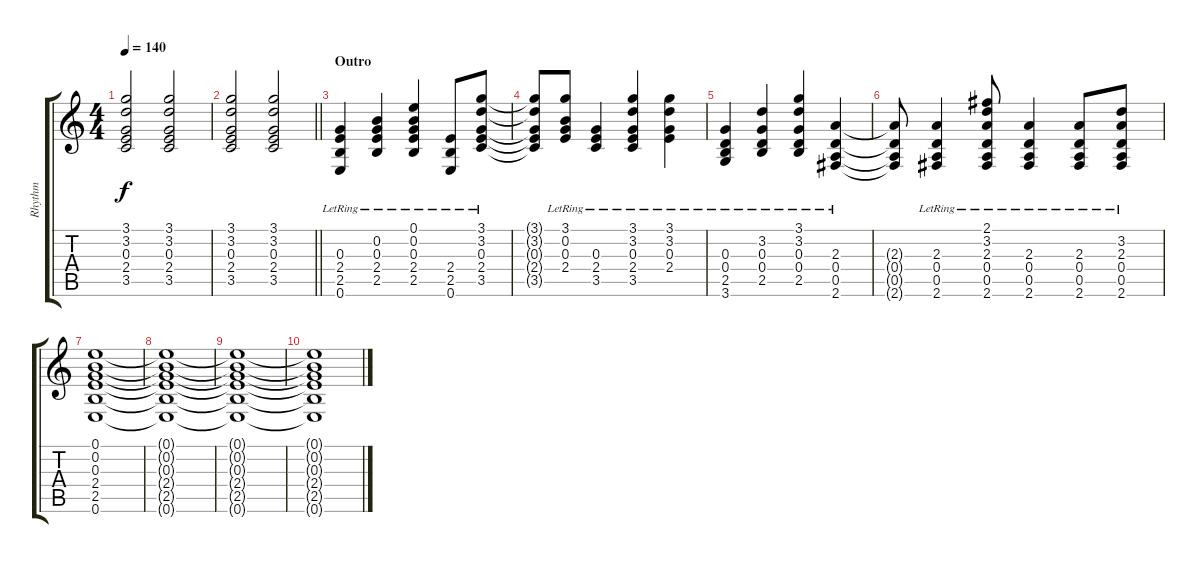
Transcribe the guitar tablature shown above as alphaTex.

\track ("Rhythm" "Rhythm") {instrument acousticguitarsteel}
\staff {score tabs}
\tuning (E4 B3 G3 D3 A2 E2) {hide}
\ts (4 4)
\tempo 140
\clef g2
\ks c
(3.1 3.2 0.3 2.4 3.5).2{dy f} (3.1 3.2 0.3 2.4 3.5).2 |
\barLineRight lightlight
(3.1 3.2 0.3 2.4 3.5).2 (3.1 3.2 0.3 2.4 3.5).2 |
\section ("" "Outro")
(0.3{lr} 2.4{lr} 2.5{lr} 0.6{lr}).4 (0.2{lr} 0.3{lr} 2.4{lr} 2.5{lr}).4 (0.1{lr} 0.2{lr} 0.3{lr} 2.4{lr} 2.5{lr}).4 (2.4{lr} 2.5{lr} 0.6{lr}).8 (3.1{lr} 3.2{lr} 0.3{lr} 2.4{lr} 3.5{lr}).8 |
(3.1{t} 3.2{t} 0.3{t} 2.4{t} 3.5{t}).8 (3.1{lr} 0.2{lr} 0.3{lr} 2.4{lr}).8 (0.3{lr} 2.4{lr} 3.5{lr}).4 (3.1{lr} 3.2{lr} 0.3{lr} 2.4{lr} 3.5{lr}).4 (3.1{lr} 3.2{lr} 0.3{lr} 2.4{lr}).4 |
(0.3{lr} 0.4{lr} 2.5{lr} 3.6{lr}).4 (3.2{lr} 0.3{lr} 0.4{lr} 2.5{lr}).4 (3.1{lr} 3.2{lr} 0.3{lr} 0.4{lr} 2.5{lr}).4 (2.3{lr} 0.4{lr} 0.5{lr} 2.6{lr}).4 |
(2.3{t} 0.4{t} 0.5{t} 2.6{t}).8 (2.3{lr} 0.4{lr} 0.5{lr} 2.6{lr}).4 (2.1{lr} 3.2{lr} 2.3{lr} 0.4{lr} 0.5{lr} 2.6{lr}).8 (2.3{lr} 0.4{lr} 0.5{lr} 2.6{lr}).4 (2.3{lr} 0.4{lr} 0.5{lr} 2.6{lr}).8 (3.2{lr} 2.3{lr} 0.4{lr} 0.5{lr} 2.6{lr}).8 |
(0.1 0.2 0.3 2.4 2.5 0.6).1 |
(0.1{t} 0.2{t} 0.3{t} 2.4{t} 2.5{t} 0.6{t}).1 |
(0.1{t} 0.2{t} 0.3{t} 2.4{t} 2.5{t} 0.6{t}).1 |
(0.1{t} 0.2{t} 0.3{t} 2.4{t} 2.5{t} 0.6{t}).1
